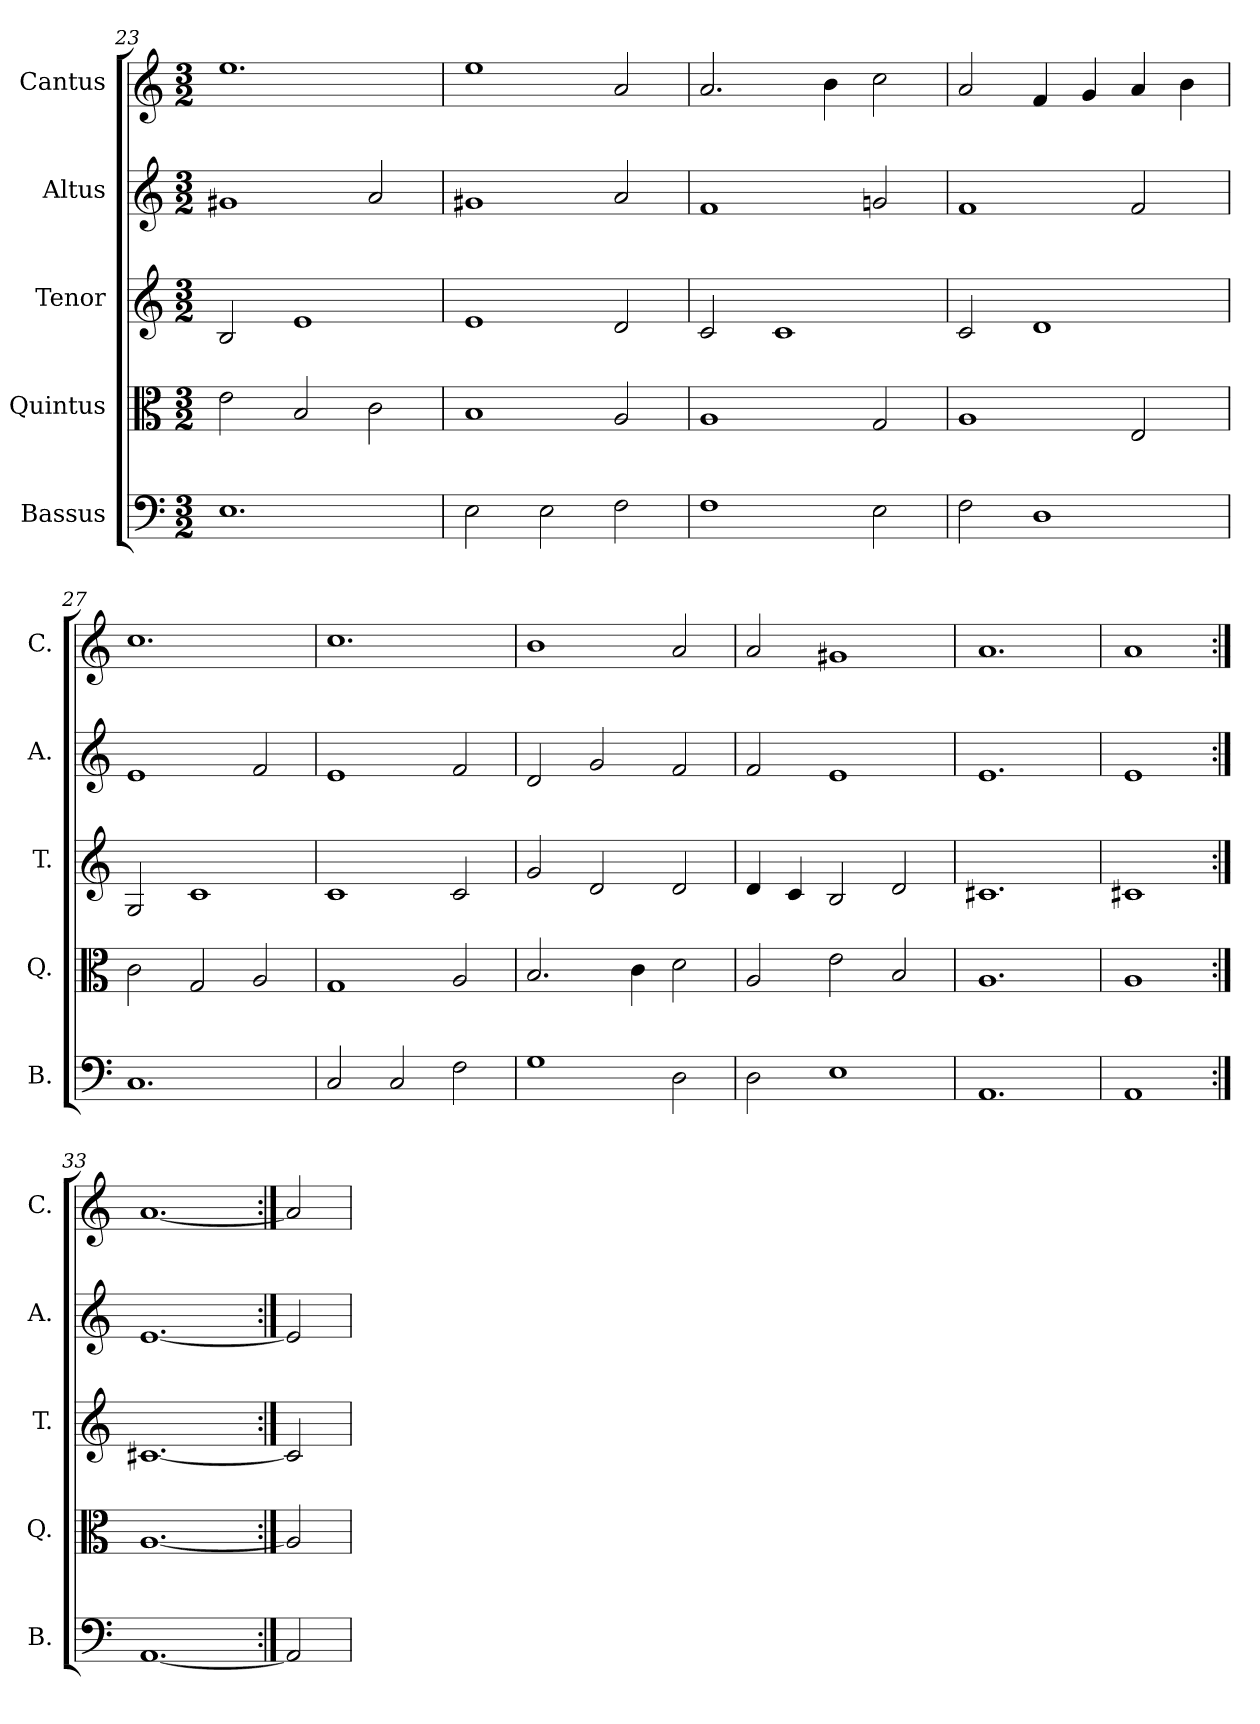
**kern	**kern	**kern	**kern	**kern
*part5	*part4	*part3	*part2	*part1
*staff5	*staff4	*staff3	*staff2	*staff1
*I"Bassus	*I"Quintus	*I"Tenor	*I"Altus	*I"Cantus
*I'B.	*I'Q.	*I'T.	*I'A.	*I'C.
*clefF4	*clefC3	*clefG2	*clefG2	*clefG2
*k[]	*k[]	*k[]	*k[]	*k[]
*M3/2	*M3/2	*M3/2	*M3/2	*M3/2
=23	=23	=23	=23	=23
1.E	2e\	2B/	1g#X	1.ee
.	2B/	1e	.	.
.	2c\	.	2a/	.
=24	=24	=24	=24	=24
2E\	1B	1e	1g#X	1ee
2E\	.	.	.	.
2F\	2A/	2d/	2a/	2a/
=25	=25	=25	=25	=25
1F	1A	2c/	1f	2.a/
.	.	1c	.	.
.	.	.	.	4b\
2E\	2G/	.	2gn/	2cc\
!!LO:LB:g=z
=26	=26	=26	=26	=26
2F\	1A	2c/	1f	2a/
1D	.	1d	.	4f/
.	.	.	.	4g/
.	2E/	.	2f/	4a/
.	.	.	.	4b\
=27	=27	=27	=27	=27
1.C	2c\	2G/	1e	1.cc
.	2G/	1c	.	.
.	2A/	.	2f/	.
=28	=28	=28	=28	=28
2C/	1G	1c	1e	1.cc
2C/	.	.	.	.
2F\	2A/	2c/	2f/	.
=29	=29	=29	=29	=29
1G	2.B/	2g/	2d/	1b
.	.	2d/	2g/	.
.	4c\	.	.	.
2D\	2d\	2d/	2f/	2a/
=30	=30	=30	=30	=30
2D\	2A/	4d/	2f/	2a/
.	.	4c/	.	.
1E	2e\	2B/	1e	1g#X
.	2B/	2d/	.	.
=31	=31	=31	=31	=31
1.AA	1.A	1.c#X	1.e	1.a
=32	=32	=32	=32	=32
1AA	1A	1c#X	1e	1a
=33:|!	=33:|!	=33:|!	=33:|!	=33:|!
[1.AA	[1.A	[1.c#X	[1.e	[1.a
=34:|!	=34:|!	=34:|!	=34:|!	=34:|!
2AA]	2A]	2c#]	2e]	2a]
=	=	=	=	=
*-	*-	*-	*-	*-
